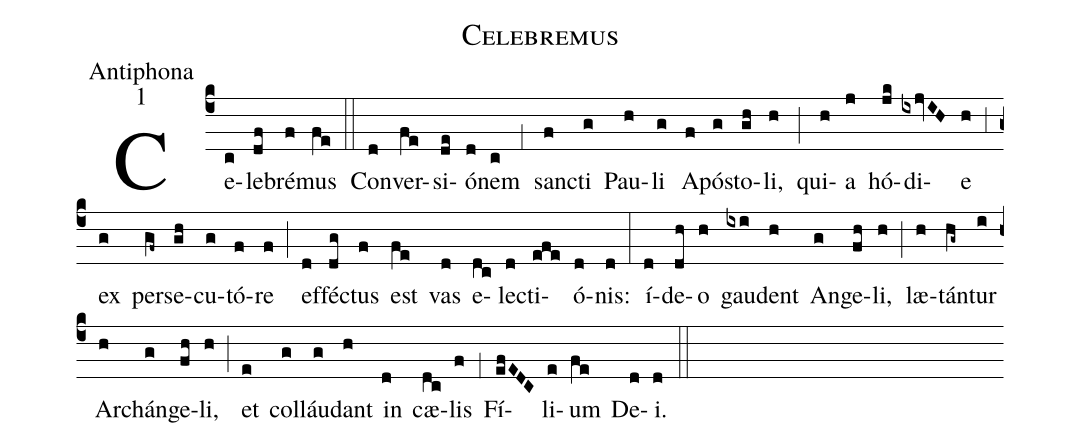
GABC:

name:Celebremus;
office-part:Antiphona;
mode:1;
%%
(c4) Ce(c)le(df)bré(f)mus(fe) (::) Con(d)ver(fe)si(de)ó(d)nem(c) (;1) san(f)cti(g) Pau(h)li(g) A(f)pó(g)sto(gh)li,(h) (;) qui(h)a(j) hó(jk)di(ixjvIH)e(h) (;3) ex(g) per(gf~)se(gh)cu(g)tó(f)re(f) (;) ef(d)fé(dg)ctus(f) est(fe) vas(d) e(dc)le(d)cti(efe)ó(d)nis:(d) (:) í(d)de(dh)o(h) gau(ixi)dent(h) An(g)ge(fh)li,(h) (;) læ(h)tán(hg~)tur(i) Ar(h)chán(g)ge(fh)li,(h) (;) et(e) col(g)láu(g)dant(h) in(d) cæ(dc)lis(f) (;1) Fí(efEDC)li(e)um(fe) De(d)i.(d) (::)
